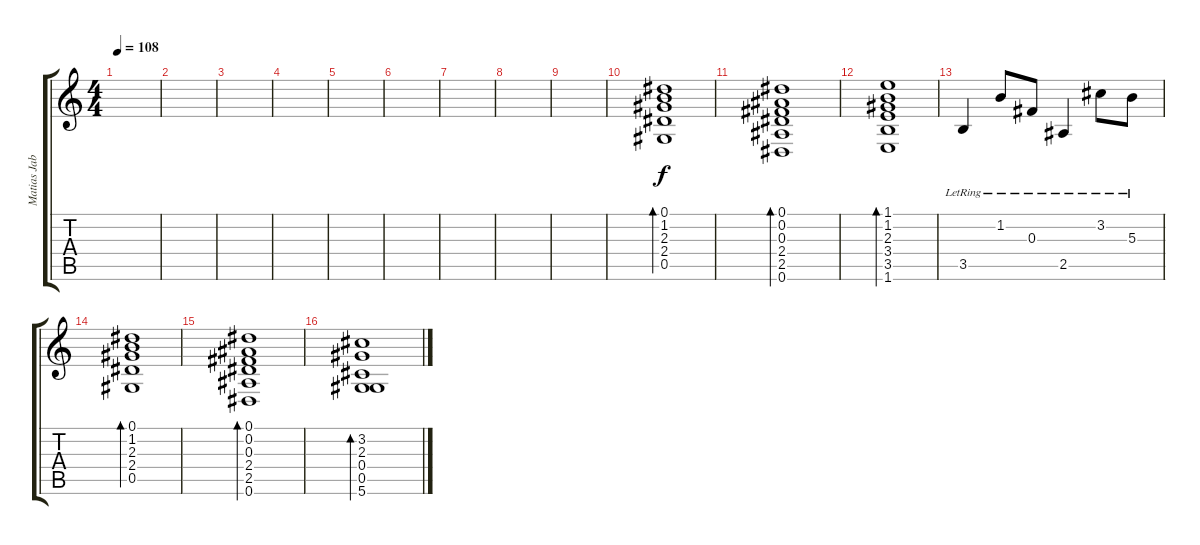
\track ("Matias Jabs" "Matias Jab") {instrument electricguitarclean}
\staff {score tabs}
\tuning (Eb4 Bb3 Gb3 Db3 Ab2 Eb2) {hide}
\ts (4 4)
\tempo 108
\clef g2
\ks c
|
|
|
|
|
|
|
|
|
(0.1 1.2 2.3 2.4 0.5).1{bd 240} |
(0.1 0.2 0.3 2.4 2.5 0.6).1{bd 240} |
(1.1 1.2 2.3 3.4 3.5 1.6).1{bd 240} |
3.5{lr}.4 1.2{lr}.8 0.3{lr}.8 2.5{lr}.4 3.2{lr}.8 5.3{lr}.8 |
(0.1 1.2 2.3 2.4 0.5).1{bd 240} |
(0.1 0.2 0.3 2.4 2.5 0.6).1{bd 240} |
(3.2 2.3 0.4 0.5 5.6).1{bd 240}
